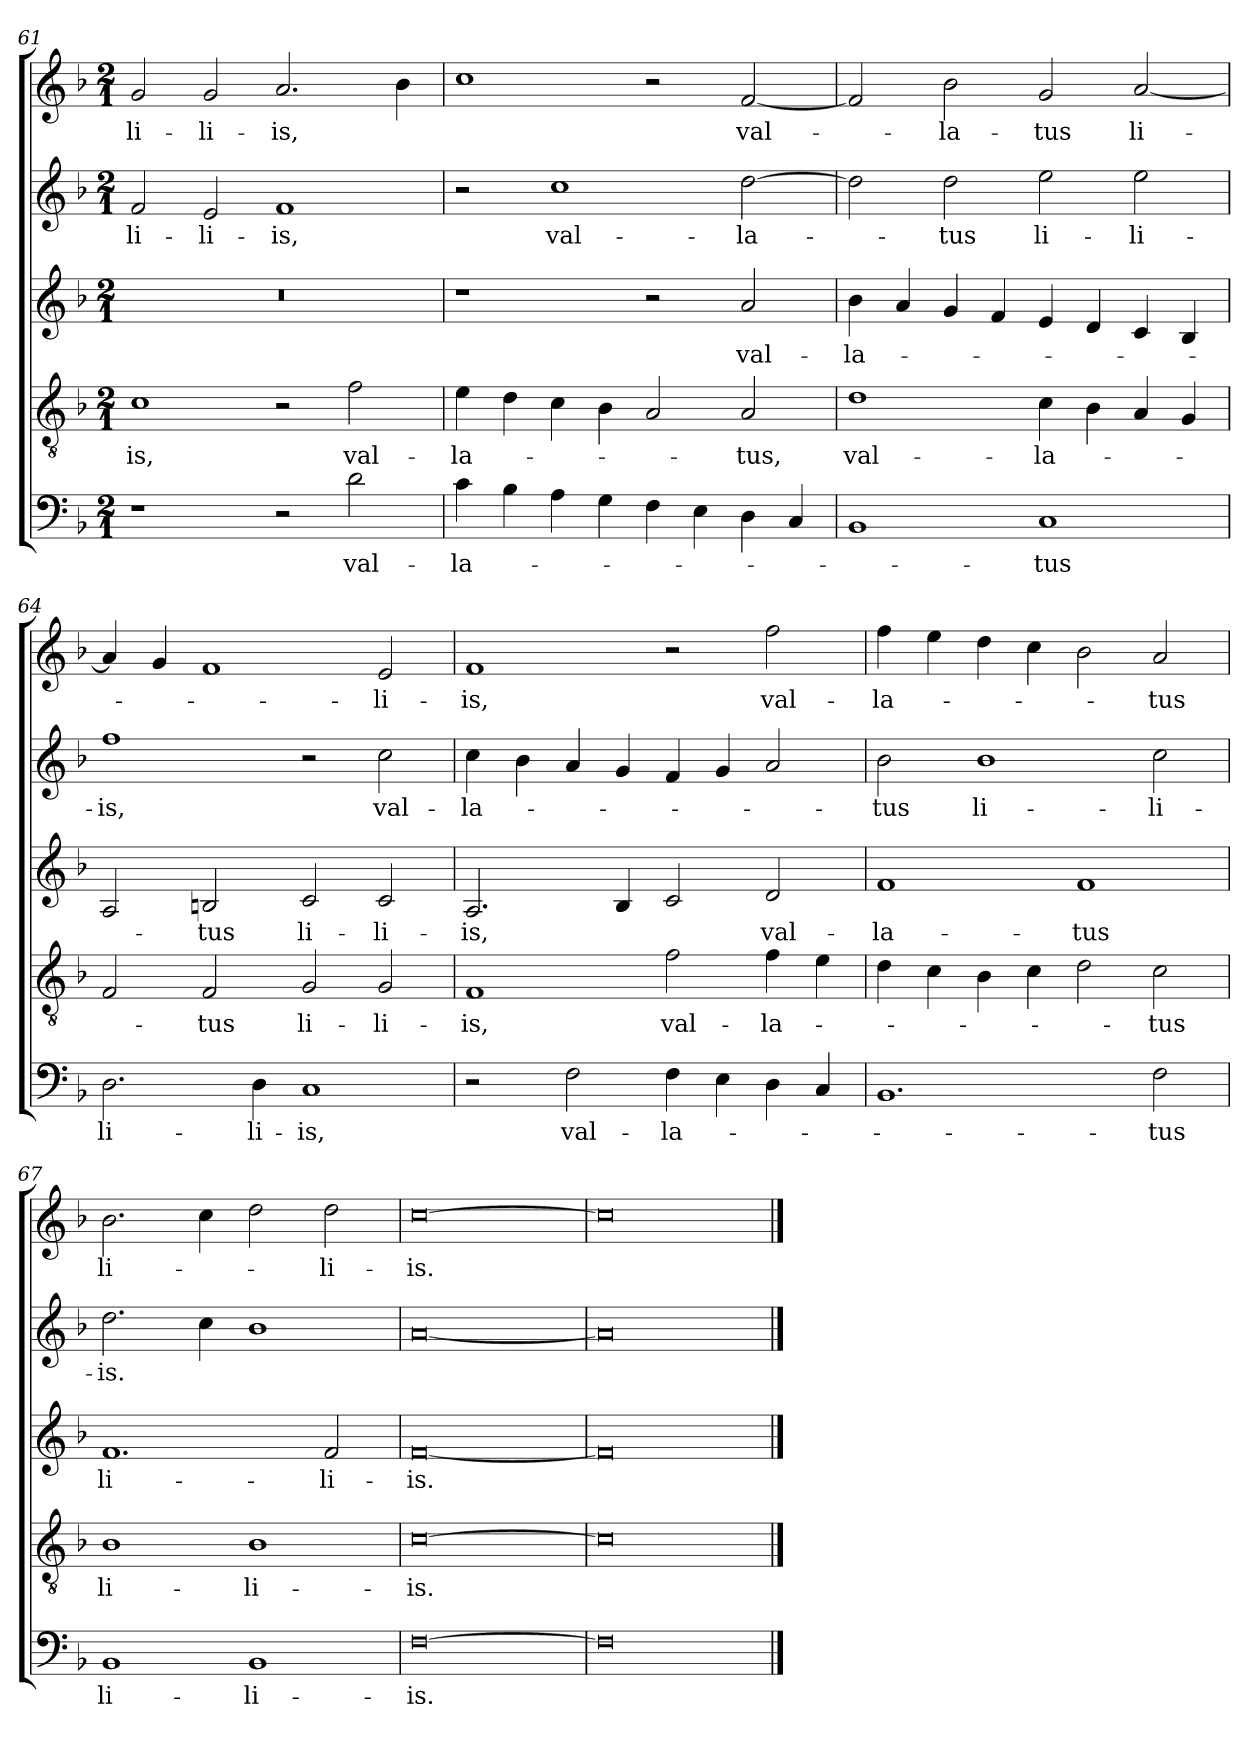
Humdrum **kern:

**kern	**text	**kern	**text	**kern	**text	**kern	**text	**kern	**text
*part5	*part5	*part4	*part4	*part3	*part3	*part2	*part2	*part1	*part1
*staff5	*staff5	*staff4	*staff4	*staff3	*staff3	*staff2	*staff2	*staff1	*staff1
*clefF4	*	*clefGv2	*	*clefG2	*	*clefG2	*	*clefG2	*
*k[b-]	*	*k[b-]	*	*k[b-]	*	*k[b-]	*	*k[b-]	*
*F:	*	*F:	*	*F:	*	*F:	*	*F:	*
*M2/1	*	*M2/1	*	*M2/1	*	*M2/1	*	*M2/1	*
=61	=61	=61	=61	=61	=61	=61	=61	=61	=61
!	!	!	!LO:LY:b	!	!	!	!LO:LY:b	!	!LO:LY:b
1r	.	1c	-is,	0r	.	2f/	li-	2g/	li-
!	!	!	!	!	!	!	!LO:LY:b	!	!LO:LY:b
.	.	.	.	.	.	2e/	-li-	2g/	-li-
!	!	!	!	!	!	!	!LO:LY:b	!	!LO:LY:b
2r	.	2r	.	.	.	1f	-is,	2.a/	-is,
!	!LO:LY:b	!	!LO:LY:b	!	!	!	!	!	!
2d\	val-	2f\	val-	.	.	.	.	.	.
.	.	.	.	.	.	.	.	4b-\	.
=62	=62	=62	=62	=62	=62	=62	=62	=62	=62
!	!LO:LY:b	!	!LO:LY:b	!	!	!	!	!	!
4c\	-la-	4e\	-la-	1r	.	2r	.	1cc	.
4B-\	.	4d\	.	.	.	.	.	.	.
!	!	!	!	!	!	!	!LO:LY:b	!	!
4A\	.	4c\	.	.	.	1cc	val-	.	.
4G\	.	4B-\	.	.	.	.	.	.	.
4F\	.	2A/	.	2r	.	.	.	2r	.
4E\	.	.	.	.	.	.	.	.	.
!	!	!	!LO:LY:b	!	!LO:LY:b	!	!LO:LY:b	!	!LO:LY:b
4D\	.	2A/	-tus,	2a/	val-	[2dd\	-la-	[2f/	val-
4C/	.	.	.	.	.	.	.	.	.
=63	=63	=63	=63	=63	=63	=63	=63	=63	=63
!	!	!	!LO:LY:b	!	!LO:LY:b	!	!	!	!
1BB-	.	1d	val-	4b-\	-la-	2dd\]	.	2f/]	.
.	.	.	.	4a/	.	.	.	.	.
!	!	!	!	!	!	!	!LO:LY:b	!	!LO:LY:b
.	.	.	.	4g/	.	2dd\	-tus	2b-\	-la-
.	.	.	.	4f/	.	.	.	.	.
!	!LO:LY:b	!	!LO:LY:b	!	!	!	!LO:LY:b	!	!LO:LY:b
1C	-tus	4c\	-la-	4e/	.	2ee\	li-	2g/	-tus
.	.	4B-\	.	4d/	.	.	.	.	.
!	!	!	!	!	!	!	!LO:LY:b	!	!LO:LY:b
.	.	4A/	.	4c/	.	2ee\	-li-	[2a/	li-
.	.	4G/	.	4B-/	.	.	.	.	.
=64	=64	=64	=64	=64	=64	=64	=64	=64	=64
!	!LO:LY:b	!	!	!	!	!	!LO:LY:b	!	!
2.D\	li-	2F/	.	2A/	.	1ff	-is,	4a/]	.
.	.	.	.	.	.	.	.	4g/	.
!	!	!	!LO:LY:b	!	!LO:LY:b	!	!	!	!
.	.	2F/	-tus	2Bn/	-tus	.	.	1f	.
!	!LO:LY:b	!	!	!	!	!	!	!	!
4D\	-li-	.	.	.	.	.	.	.	.
!	!LO:LY:b	!	!LO:LY:b	!	!LO:LY:b	!	!	!	!
1C	-is,	2G/	li-	2c/	li-	2r	.	.	.
!	!	!	!LO:LY:b	!	!LO:LY:b	!	!LO:LY:b	!	!LO:LY:b
.	.	2G/	-li-	2c/	-li-	2cc\	val-	2e/	-li-
!!LO:LB:g=z
=65	=65	=65	=65	=65	=65	=65	=65	=65	=65
!	!	!	!LO:LY:b	!	!LO:LY:b	!	!LO:LY:b	!	!LO:LY:b
2r	.	1F	-is,	2.A/	-is,	4cc\	-la-	1f	-is,
.	.	.	.	.	.	4b-\	.	.	.
!	!LO:LY:b	!	!	!	!	!	!	!	!
2F\	val-	.	.	.	.	4a/	.	.	.
.	.	.	.	4B-/	.	4g/	.	.	.
!	!LO:LY:b	!	!LO:LY:b	!	!	!	!	!	!
4F\	-la-	2f\	val-	2c/	.	4f/	.	2r	.
4E\	.	.	.	.	.	4g/	.	.	.
!	!	!	!LO:LY:b	!	!LO:LY:b	!	!	!	!LO:LY:b
4D\	.	4f\	-la-	2d/	val-	2a/	.	2ff\	val-
4C/	.	4e\	.	.	.	.	.	.	.
=66	=66	=66	=66	=66	=66	=66	=66	=66	=66
!	!	!	!	!	!LO:LY:b	!	!LO:LY:b	!	!LO:LY:b
1.BB-	.	4d\	.	1f	-la-	2b-\	-tus	4ff\	-la-
.	.	4c\	.	.	.	.	.	4ee\	.
!	!	!	!	!	!	!	!LO:LY:b	!	!
.	.	4B-\	.	.	.	1b-	li-	4dd\	.
.	.	4c\	.	.	.	.	.	4cc\	.
!	!	!	!	!	!LO:LY:b	!	!	!	!
.	.	2d\	.	1f	-tus	.	.	2b-\	.
!	!LO:LY:b	!	!LO:LY:b	!	!	!	!LO:LY:b	!	!LO:LY:b
2F\	-tus	2c\	-tus	.	.	2cc\	-li-	2a/	-tus
=67	=67	=67	=67	=67	=67	=67	=67	=67	=67
!	!LO:LY:b	!	!LO:LY:b	!	!LO:LY:b	!	!LO:LY:b	!	!LO:LY:b
1BB-	li-	1B-	li-	1.f	li-	2.dd\	-is.	2.b-\	li-
.	.	.	.	.	.	4cc\	.	4cc\	.
!	!LO:LY:b	!	!LO:LY:b	!	!	!	!	!	!
1BB-	-li-	1B-	-li-	.	.	1b-	.	2dd\	.
!	!	!	!	!	!LO:LY:b	!	!	!	!LO:LY:b
.	.	.	.	2f/	-li-	.	.	2dd\	-li-
=68	=68	=68	=68	=68	=68	=68	=68	=68	=68
!	!LO:LY:b	!	!LO:LY:b	!	!LO:LY:b	!	!	!	!LO:LY:b
[0F	-is.	[0c	-is.	[0f	-is.	[0a	.	[0cc	-is.
=69	=69	=69	=69	=69	=69	=69	=69	=69	=69
0F]	.	0c]	.	0f]	.	0a]	.	0cc]	.
==	==	==	==	==	==	==	==	==	==
*-	*-	*-	*-	*-	*-	*-	*-	*-	*-
